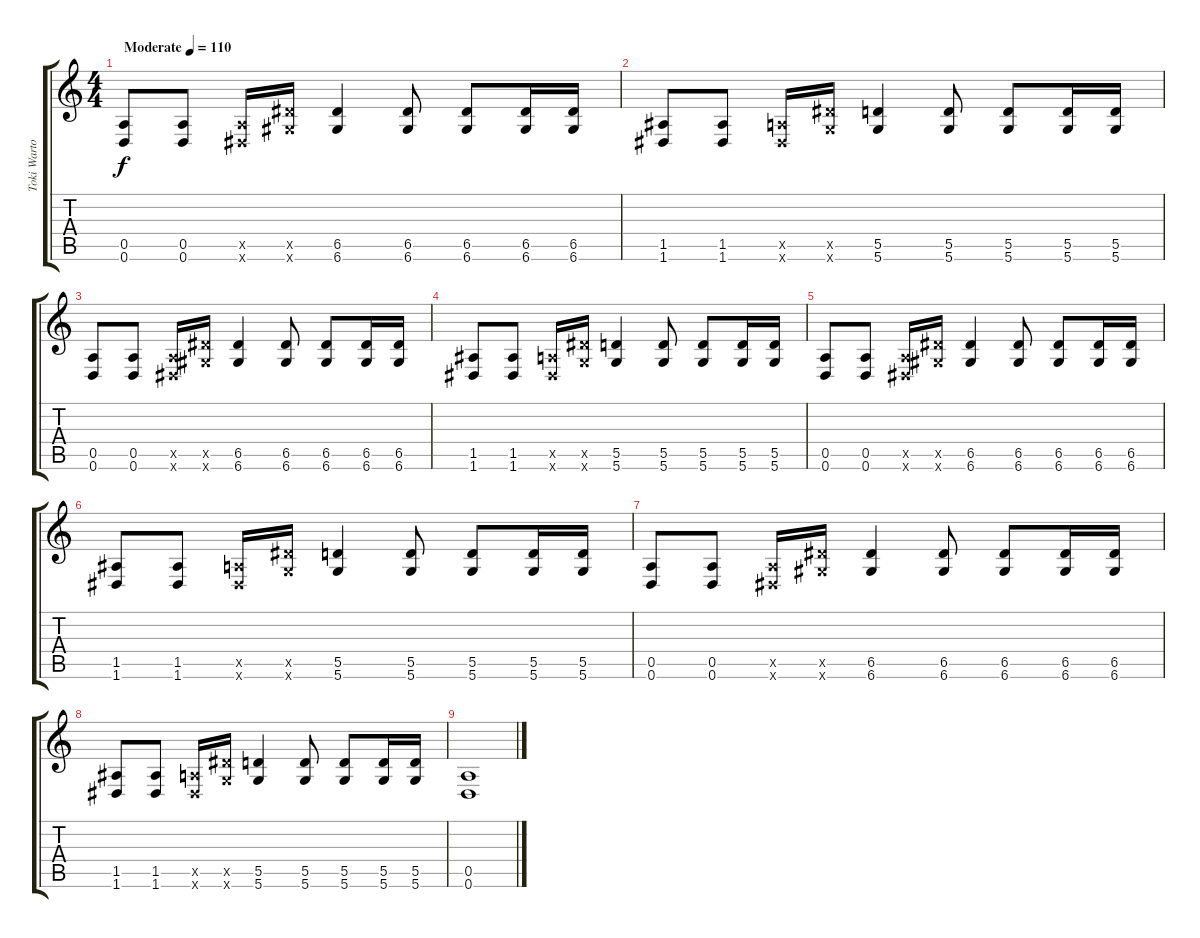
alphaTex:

\track ("Toki Wartooth" "Toki Warto") {instrument distortionguitar}
\staff {score tabs}
\tuning (E4 B3 G3 D3 A2 D2) {hide}
\ts (4 4)
\tempo (110 "Moderate")
\clef g2
\ks c
(0.5 0.6).8{dy f instrument distortionguitar} (0.5 0.6).8 (0.5{x} 1.6{x}).16 (6.5{x} 6.6{x}).16 (6.5 6.6).4 (6.5 6.6).8 (6.5 6.6).8 (6.5 6.6).16 (6.5 6.6).16 |
(1.5 1.6).8 (1.5 1.6).8 (0.5{x} 1.6{x}).16 (6.5{x} 5.6{x}).16 (5.5 5.6).4 (5.5 5.6).8 (5.5 5.6).8 (5.5 5.6).16 (5.5 5.6).16 |
(0.5 0.6).8 (0.5 0.6).8 (0.5{x} 1.6{x}).16 (6.5{x} 6.6{x}).16 (6.5 6.6).4 (6.5 6.6).8 (6.5 6.6).8 (6.5 6.6).16 (6.5 6.6).16 |
(1.5 1.6).8 (1.5 1.6).8 (0.5{x} 1.6{x}).16 (6.5{x} 5.6{x}).16 (5.5 5.6).4 (5.5 5.6).8 (5.5 5.6).8 (5.5 5.6).16 (5.5 5.6).16 |
(0.5 0.6).8 (0.5 0.6).8 (0.5{x} 1.6{x}).16 (6.5{x} 6.6{x}).16 (6.5 6.6).4 (6.5 6.6).8 (6.5 6.6).8 (6.5 6.6).16 (6.5 6.6).16 |
(1.5 1.6).8 (1.5 1.6).8 (0.5{x} 1.6{x}).16 (6.5{x} 5.6{x}).16 (5.5 5.6).4 (5.5 5.6).8 (5.5 5.6).8 (5.5 5.6).16 (5.5 5.6).16 |
(0.5 0.6).8 (0.5 0.6).8 (0.5{x} 1.6{x}).16 (6.5{x} 6.6{x}).16 (6.5 6.6).4 (6.5 6.6).8 (6.5 6.6).8 (6.5 6.6).16 (6.5 6.6).16 |
(1.5 1.6).8 (1.5 1.6).8 (0.5{x} 1.6{x}).16 (6.5{x} 5.6{x}).16 (5.5 5.6).4 (5.5 5.6).8 (5.5 5.6).8 (5.5 5.6).16 (5.5 5.6).16 |
(0.5 0.6).1
